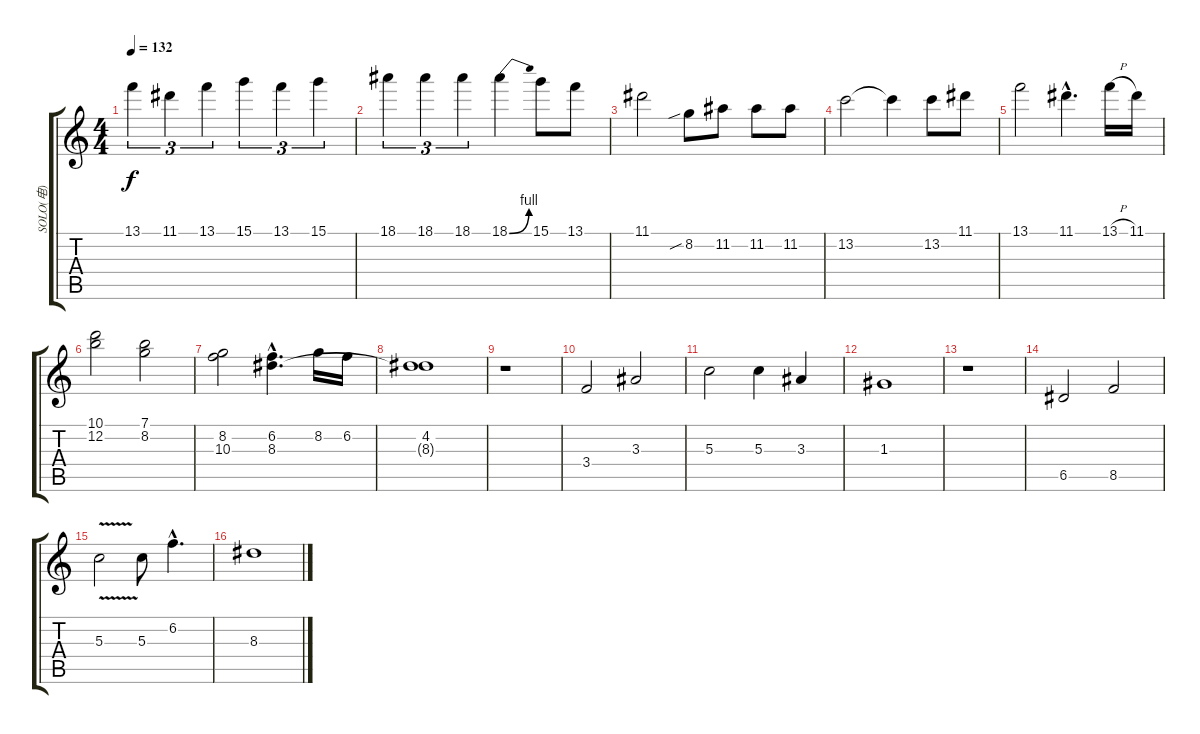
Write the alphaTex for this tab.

\track ("SOLO(电)" "SOLO(电)") {instrument overdrivenguitar}
\staff {score tabs}
\tuning (E4 B3 G3 D3 A2 E2) {hide}
\ts (4 4)
\tempo 132
\clef g2
\ks c
13.1.4{tu (3 2) dy f} 11.1.4{tu (3 2)} 13.1.4{tu (3 2)} 15.1.4{tu (3 2)} 13.1.4{tu (3 2)} 15.1.4{tu (3 2)} |
18.1.4{tu (3 2)} 18.1.4{tu (3 2)} 18.1.4{tu (3 2)} 18.1{be (bend 0 0 60 4)}.4 15.1.8 13.1.8 |
11.1.2 8.2{sib}.8 11.2.8 11.2.8 11.2.8 |
13.2.2 13.2{t}.4 13.2.8 11.1.8 |
13.1.2 11.1{hac}.4{d} 13.1{h}.16 11.1.16 |
(10.1 12.2).2 (7.1 8.2).2 |
(8.2 10.3).2 (6.2{hac} 8.3{hac}).4{d} 8.2.16 6.2.16 |
(4.2 8.3{t}).1 |
r.1 |
3.4.2 3.3.2 |
5.3.2 5.3.4 3.3.4 |
1.3.1 |
r.1 |
6.5.2 8.5.2 |
5.3{v}.2 5.3.8 6.2{hac}.4{d} |
8.3.1
